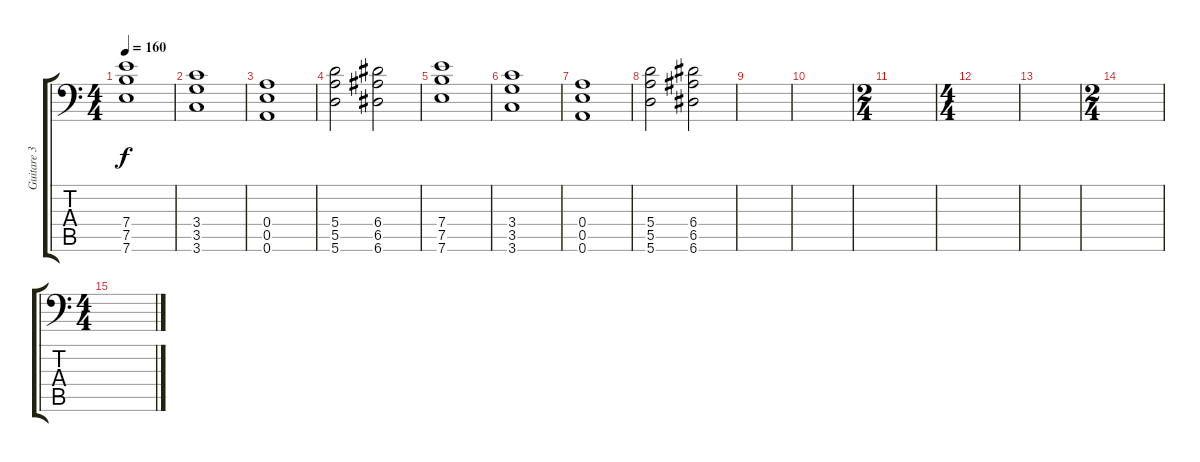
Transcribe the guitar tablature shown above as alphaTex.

\track ("Guitare 3" "Guitare 3") {instrument distortionguitar}
\staff {score tabs}
\tuning (B3 Gb3 D3 A2 E2 A1) {hide}
\ts (4 4)
\tempo 160
\clef f4
\ks c
(7.4 7.5 7.6).1{dy f} |
(3.4 3.5 3.6).1 |
(0.4 0.5 0.6).1 |
(5.4 5.5 5.6).2 (6.4 6.5 6.6).2 |
(7.4 7.5 7.6).1 |
(3.4 3.5 3.6).1 |
(0.4 0.5 0.6).1 |
(5.4 5.5 5.6).2 (6.4 6.5 6.6).2 |
|
|
\ts (2 4)
|
\ts (4 4)
|
|
\ts (2 4)
|
\ts (4 4)
